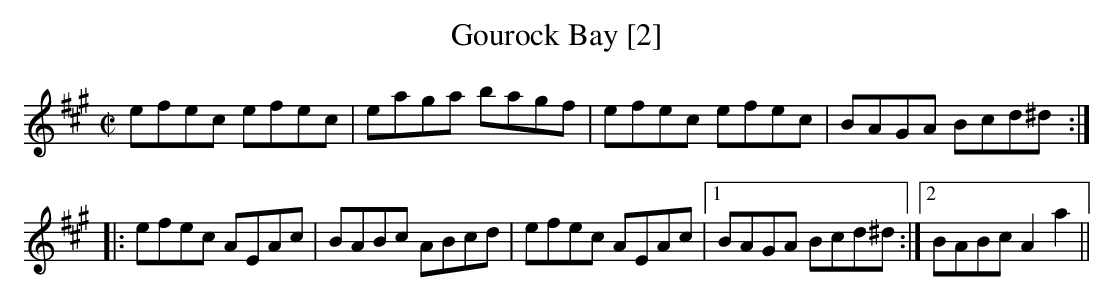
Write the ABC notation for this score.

X:1
T:Gourock Bay [2]
M:C|
L:1/8
K:A
efec efec | eaga bagf | efec efec | BAGA Bcd^d :|
|: efec AEAc | BABc ABcd | efec AEAc |1 BAGA Bcd^d :|2 BABc A2a2 ||
